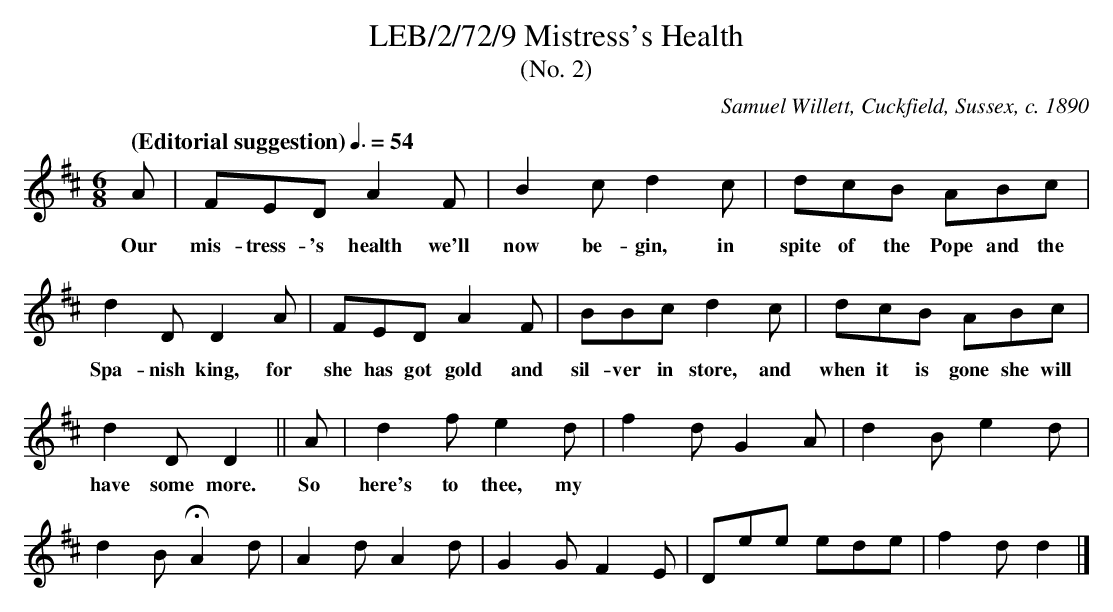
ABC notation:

X:1
T:LEB/2/72/9 Mistress's Health
T: (No. 2)
C:Samuel Willett, Cuckfield, Sussex, c. 1890
L:1/8
Q:"(Editorial suggestion)" 3/8=54
M:6/8
K:D
A | FED A2 F | B2 c d2 c | dcB ABc |
w: Our mis-tress-'s health we'll now be-gin, in spite of the Pope and the
d2 D D2 A | FED A2 F | BBc d2 c | dcB ABc |
w: Spa-nish king, for she has got gold and sil-ver in store, \
w: and when it is gone she will |
d2 D D2 || A | d2 f e2 d | f2 d G2 A | d2 B e2 d |
w: have some more. So here's to thee, my
d2 B HA2 d | A2 d A2 d | G2 G F2 E | Dee ede | f2 d d2 |]
